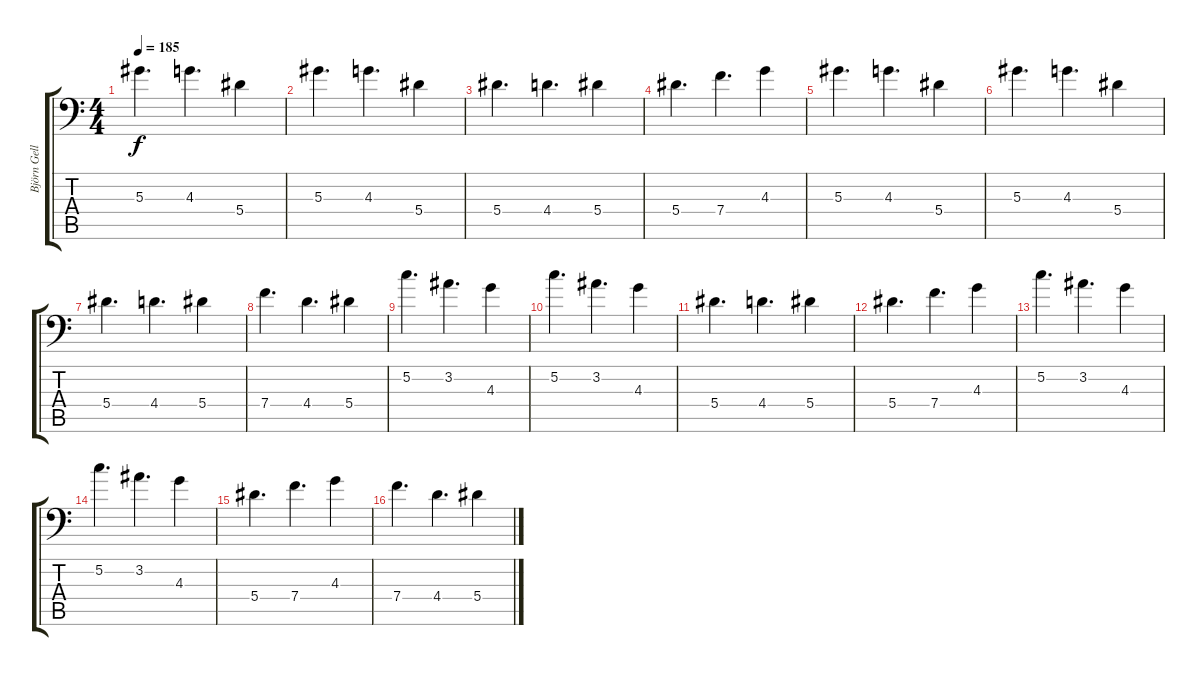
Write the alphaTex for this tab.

\track ("Björn Gellotte" "Björn Gell") {instrument distortionguitar}
\staff {score tabs}
\tuning (C4 G3 Eb3 Bb2 F2 Bb1) {hide}
\ts (4 4)
\tempo 185
\clef f4
\ks c
5.3.4{d dy f} 4.3.4{d} 5.4.4 |
5.3.4{d} 4.3.4{d} 5.4.4 |
5.4.4{d} 4.4.4{d} 5.4.4 |
5.4.4{d} 7.4.4{d} 4.3.4 |
5.3.4{d} 4.3.4{d} 5.4.4 |
5.3.4{d} 4.3.4{d} 5.4.4 |
5.4.4{d} 4.4.4{d} 5.4.4 |
7.4.4{d} 4.4.4{d} 5.4.4 |
5.2.4{d} 3.2.4{d} 4.3.4 |
5.2.4{d} 3.2.4{d} 4.3.4 |
5.4.4{d} 4.4.4{d} 5.4.4 |
5.4.4{d} 7.4.4{d} 4.3.4 |
5.2.4{d} 3.2.4{d} 4.3.4 |
5.2.4{d} 3.2.4{d} 4.3.4 |
5.4.4{d} 7.4.4{d} 4.3.4 |
7.4.4{d} 4.4.4{d} 5.4.4
